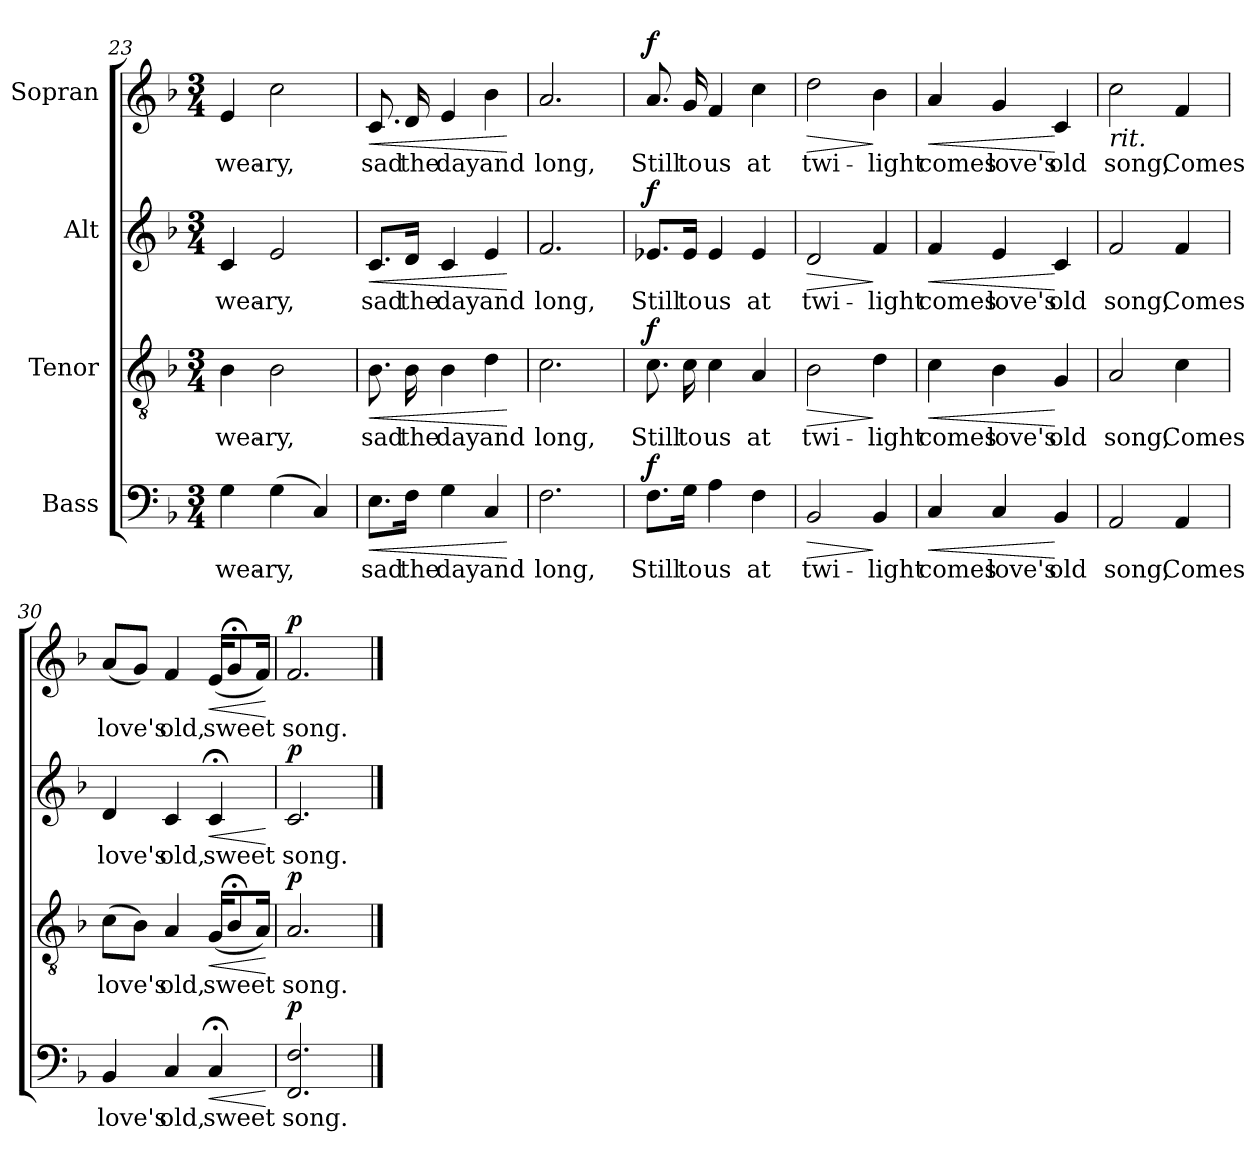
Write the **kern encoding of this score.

**kern	**text	**dynam	**kern	**text	**dynam	**kern	**text	**dynam	**kern	**text	**dynam
*part4	*part4	*part4	*part3	*part3	*part3	*part2	*part2	*part2	*part1	*part1	*part1
*staff4	*staff4	*staff4	*staff3	*staff3	*staff3	*staff2	*staff2	*staff2	*staff1	*staff1	*staff1
*I"Bass	*	*	*I"Tenor	*	*	*I"Alt	*	*	*I"Sopran	*	*
*clefF4	*	*	*clefGv2	*	*	*clefG2	*	*	*clefG2	*	*
*k[b-]	*	*	*k[b-]	*	*	*k[b-]	*	*	*k[b-]	*	*
*M3/4	*	*	*M3/4	*	*	*M3/4	*	*	*M3/4	*	*
=23	=23	=23	=23	=23	=23	=23	=23	=23	=23	=23	=23
!	!LO:LY:b	!	!	!LO:LY:b	!	!	!LO:LY:b	!	!	!LO:LY:b	!
4G\	wea-	.	4B-\	wea-	.	4c/	wea-	.	4e/	wea-	.
!	!LO:LY:b	!	!	!LO:LY:b	!	!	!LO:LY:b	!	!	!LO:LY:b	!
(>4G\	-ry,	.	2B-\	-ry,	.	2e/	-ry,	.	2cc\	-ry,	.
4C/)	.	.	.	.	.	.	.	.	.	.	.
!!LO:PB:g=z
=24	=24	=24	=24	=24	=24	=24	=24	=24	=24	=24	=24
!	!LO:LY:b	!LO:HP:b	!	!LO:LY:b	!LO:HP:b	!	!LO:LY:b	!LO:HP:b	!	!LO:LY:b	!LO:HP:b
8.E\L	sad	<	8.B-\	sad	<	8.c/L	sad	<	8.c/	sad	<
!	!LO:LY:b	!	!	!LO:LY:b	!	!	!LO:LY:b	!	!	!LO:LY:b	!
16F\Jk	the	.	16B-\	the	.	16d/Jk	the	.	16d/	the	.
!	!LO:LY:b	!	!	!LO:LY:b	!	!	!LO:LY:b	!	!	!LO:LY:b	!
4G\	day	.	4B-\	day	.	4c/	day	.	4e/	day	.
!	!LO:LY:b	!	!	!LO:LY:b	!	!	!LO:LY:b	!	!	!LO:LY:b	!
4C/	and	.	4d\	and	.	4e/	and	.	4b-\	and	.
.	.	[	.	.	[	.	.	[	.	.	[
=25	=25	=25	=25	=25	=25	=25	=25	=25	=25	=25	=25
!	!LO:LY:b	!	!	!LO:LY:b	!	!	!LO:LY:b	!	!	!LO:LY:b	!
2.F\	long,	.	2.c\	long,	.	2.f/	long,	.	2.a/	long,	.
=26	=26	=26	=26	=26	=26	=26	=26	=26	=26	=26	=26
!	!LO:LY:b	!LO:DY:a	!	!LO:LY:b	!LO:DY:a	!	!LO:LY:b	!LO:DY:a	!	!LO:LY:b	!LO:DY:a
8.F\L	Still	f	8.c\	Still	f	8.e-X/L	Still	f	8.a/	Still	f
!	!LO:LY:b	!	!	!LO:LY:b	!	!	!LO:LY:b	!	!	!LO:LY:b	!
16G\Jk	to	.	16c\	to	.	16e-/Jk	to	.	16g/	to	.
!	!LO:LY:b	!	!	!LO:LY:b	!	!	!LO:LY:b	!	!	!LO:LY:b	!
4A\	us	.	4c\	us	.	4e-/	us	.	4f/	us	.
!	!LO:LY:b	!	!	!LO:LY:b	!	!	!LO:LY:b	!	!	!LO:LY:b	!
4F\	at	.	4A/	at	.	4e-/	at	.	4cc\	at	.
=27	=27	=27	=27	=27	=27	=27	=27	=27	=27	=27	=27
!	!LO:LY:b	!LO:HP:b	!	!LO:LY:b	!LO:HP:b	!	!LO:LY:b	!LO:HP:b	!	!LO:LY:b	!LO:HP:b
2BB-/	twi-	>	2B-\	twi-	>	2d/	twi-	>	2dd\	twi-	>
!	!LO:LY:b	!	!	!LO:LY:b	!	!	!LO:LY:b	!	!	!LO:LY:b	!
4BB-/	-light	]	4d\	-light	]	4f/	-light	]	4b-\	-light	]
=28	=28	=28	=28	=28	=28	=28	=28	=28	=28	=28	=28
!	!LO:LY:b	!LO:HP:b	!	!LO:LY:b	!LO:HP:b	!	!LO:LY:b	!LO:HP:b	!	!LO:LY:b	!LO:HP:b
4C/	comes	<	4c\	comes	<	4f/	comes	<	4a/	comes	<
!	!LO:LY:b	!	!	!LO:LY:b	!	!	!LO:LY:b	!	!	!LO:LY:b	!
4C/	love's	.	4B-\	love's	.	4e/	love's	.	4g/	love's	.
!	!LO:LY:b	!	!	!LO:LY:b	!	!	!LO:LY:b	!	!	!LO:LY:b	!
4BB-/	old	[	4G/	old	[	4c/	old	[	4c/	old	[
=29	=29	=29	=29	=29	=29	=29	=29	=29	=29	=29	=29
!	!	!	!	!	!	!	!	!	!LO:TX:b:i:t=rit.	!	!
!	!LO:LY:b	!	!	!LO:LY:b	!	!	!LO:LY:b	!	!	!LO:LY:b	!
2AA/	song,	.	2A/	song,	.	2f/	song,	.	2cc\	song,	.
!	!LO:LY:b	!	!	!LO:LY:b	!	!	!LO:LY:b	!	!	!LO:LY:b	!
4AA/	Comes	.	4c\	Comes	.	4f/	Comes	.	4f/	Comes	.
=30	=30	=30	=30	=30	=30	=30	=30	=30	=30	=30	=30
!	!LO:LY:b	!	!	!LO:LY:b	!	!	!LO:LY:b	!	!	!LO:LY:b	!
4BB-/	love's	.	(>8c\L	love's	.	4d/	love's	.	(<8a/L	love's	.
.	.	.	8B-\J)	.	.	.	.	.	8g/J)	.	.
!	!LO:LY:b	!	!	!LO:LY:b	!	!	!LO:LY:b	!	!	!LO:LY:b	!
4C/	old,	.	4A/	old,	.	4c/	old,	.	4f/	old,	.
!	!LO:LY:b	!LO:HP:b	!	!LO:LY:b	!LO:HP:b	!	!LO:LY:b	!LO:HP:b	!	!LO:LY:b	!LO:HP:b
4C;</	sweet	<	(<16G/KL	sweet	<	4c;</	sweet	<	(<16e/KL	sweet	<
.	.	.	8B-;</	.	.	.	.	.	8g;</	.	.
.	.	.	16A/Jk)	.	.	.	.	.	16f/Jk)	.	.
.	.	[	.	.	[	.	.	[	.	.	[
=31	=31	=31	=31	=31	=31	=31	=31	=31	=31	=31	=31
!	!LO:LY:b	!LO:DY:a	!	!LO:LY:b	!LO:DY:a	!	!LO:LY:b	!LO:DY:a	!	!LO:LY:b	!LO:DY:a
2.FF/ 2.F/	song.	p	2.A/	song.	p	2.c/	song.	p	2.f/	song.	p
==	==	==	==	==	==	==	==	==	==	==	==
*-	*-	*-	*-	*-	*-	*-	*-	*-	*-	*-	*-
